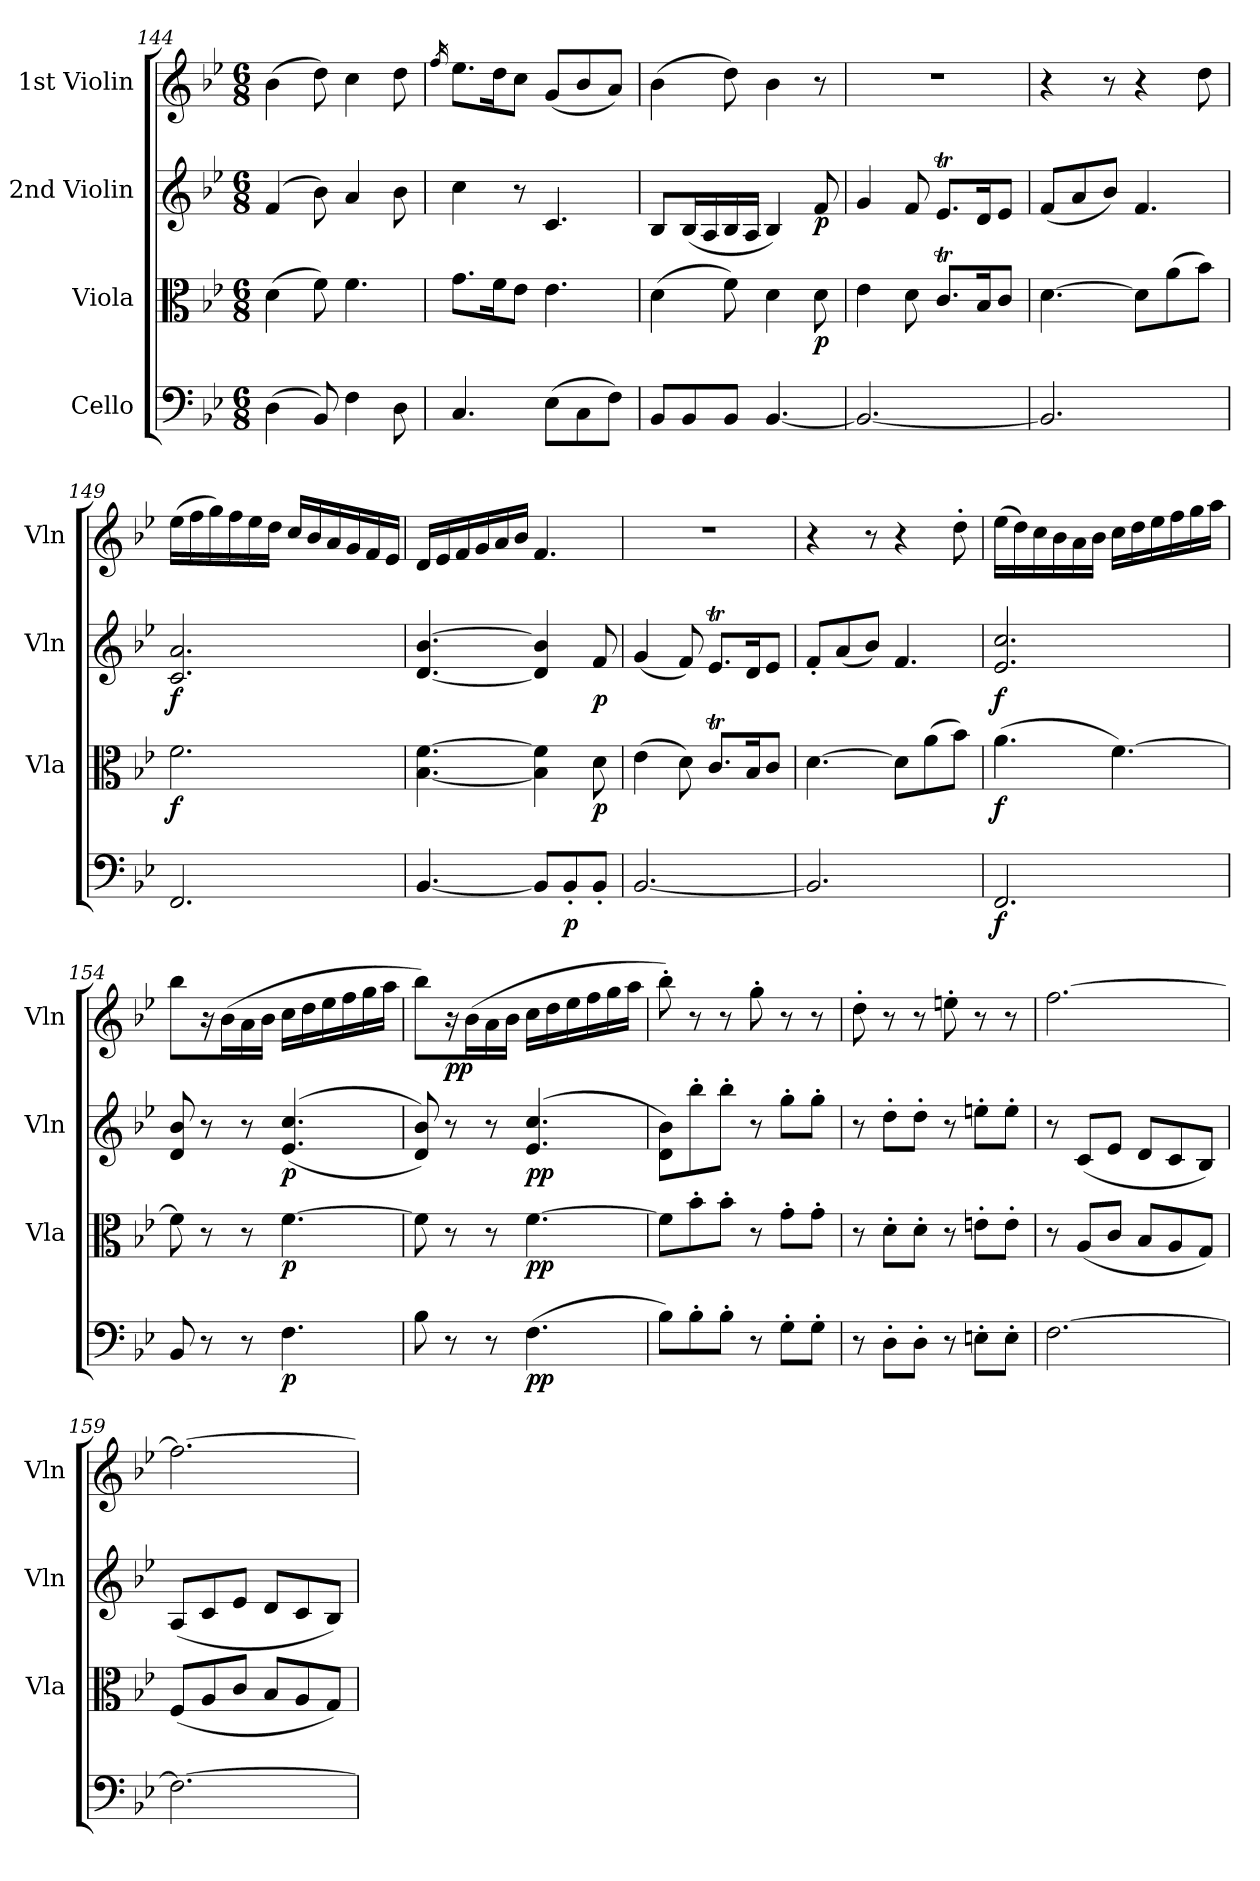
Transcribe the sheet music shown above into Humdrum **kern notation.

**kern	**dynam	**kern	**dynam	**kern	**dynam	**kern	**dynam
*part4	*part4	*part3	*part3	*part2	*part2	*part1	*part1
*staff4	*staff4	*staff3	*staff3	*staff2	*staff2	*staff1	*staff1
*I"Cello	*	*I"Viola	*	*I"2nd Violin	*	*I"1st Violin	*
*	*	*I'Vla	*	*I'Vln	*	*I'Vln	*
*clefF4	*	*clefC3	*	*clefG2	*	*clefG2	*
*k[b-e-]	*	*k[b-e-]	*	*k[b-e-]	*	*k[b-e-]	*
*B-:	*	*B-:	*	*B-:	*	*B-:	*
*M6/8	*	*M6/8	*	*M6/8	*	*M6/8	*
=144	=144	=144	=144	=144	=144	=144	=144
(4D\	.	(4d\	.	(4f/	.	(4b-\	.
8BB-/)	.	8f\)	.	8b-\)	.	8dd\)	.
4F\	.	4.f\	.	4a/	.	4cc\	.
8D\	.	.	.	8b-\	.	8dd\	.
=145	=145	=145	=145	=145	=145	=145	=145
.	.	.	.	.	.	16qff/	.
4.C/	.	8.g\L	.	4cc\	.	8.ee-\L	.
.	.	16f\k	.	.	.	16dd\k	.
.	.	8e-\J	.	8r	.	8cc\J	.
(8E-\L	.	4.e-\	.	4.c/	.	(8g/L	.
8C\	.	.	.	.	.	8b-/	.
8F\J)	.	.	.	.	.	8a/J)	.
=146	=146	=146	=146	=146	=146	=146	=146
8BB-/L	.	(4d\	.	8B-/L	.	(4b-\	.
8BB-/	.	.	.	(16B-/L	.	.	.
.	.	.	.	16A/	.	.	.
8BB-/J	.	8f\)	.	16B-/	.	8dd\)	.
.	.	.	.	16A/JJ	.	.	.
[4.BB-/	.	4d\	.	4B-/)	.	4b-\	.
!	!	!	!LO:DY:b	!	!LO:DY:b	!	!
.	.	8d\	p	8f/	p	8r	.
=147	=147	=147	=147	=147	=147	=147	=147
2.BB-/_	.	4e-\	.	4g/	.	2.r	.
.	.	8d\	.	8f/	.	.	.
.	.	8.cT/L	.	8.e-T/L	.	.	.
.	.	16B-/k	.	16d/k	.	.	.
.	.	8c/J	.	8e-/J	.	.	.
=148	=148	=148	=148	=148	=148	=148	=148
2.BB-/]	.	[4.d\	.	(8f/L	.	4r	.
.	.	.	.	8a/	.	.	.
.	.	.	.	8b-/J)	.	8r	.
.	.	8d\L]	.	4.f/	.	4r	.
.	.	(8a\	.	.	.	.	.
.	.	8b-\J)	.	.	.	8dd\	.
=149	=149	=149	=149	=149	=149	=149	=149
!	!	!	!LO:DY:b	!	!LO:DY:b	!	!
2.FF/	.	2.f\	f	2.c/ 2.a/	f	(16ee-\LL	.
.	.	.	.	.	.	16ff\	.
.	.	.	.	.	.	16gg\)	.
.	.	.	.	.	.	16ff\	.
.	.	.	.	.	.	16ee-\	.
.	.	.	.	.	.	16dd\JJ	.
.	.	.	.	.	.	16cc/LL	.
.	.	.	.	.	.	16b-/	.
.	.	.	.	.	.	16a/	.
.	.	.	.	.	.	16g/	.
.	.	.	.	.	.	16f/	.
.	.	.	.	.	.	16e-/JJ	.
=150	=150	=150	=150	=150	=150	=150	=150
[4.BB-/	.	[4.B-\ [4.f\	.	[4.d/ [4.b-/	.	16d/LL	.
.	.	.	.	.	.	16e-/	.
.	.	.	.	.	.	16f/	.
.	.	.	.	.	.	16g/	.
.	.	.	.	.	.	16a/	.
.	.	.	.	.	.	16b-/JJ	.
8BB-/L]	.	4B-\] 4f\]	.	4d/] 4b-/]	.	4.f/	.
!	!LO:DY:b	!	!	!	!	!	!
8BB-'</	p	.	.	.	.	.	.
!	!	!	!LO:DY:b	!	!LO:DY:b	!	!
8BB-'</J	.	8d\	p	8f/	p	.	.
=151	=151	=151	=151	=151	=151	=151	=151
[2.BB-/	.	(4e-\	.	(4g/	.	2.r	.
.	.	8d\)	.	8f/)	.	.	.
.	.	8.cT/L	.	8.e-T/L	.	.	.
.	.	16B-/k	.	16d/k	.	.	.
.	.	8c/J	.	8e-/J	.	.	.
=152	=152	=152	=152	=152	=152	=152	=152
2.BB-/]	.	[4.d\	.	8f'</L	.	4r	.
.	.	.	.	(8a/	.	.	.
.	.	.	.	8b-/J)	.	8r	.
.	.	8d\L]	.	4.f/	.	4r	.
.	.	(8a\	.	.	.	.	.
.	.	8b-\J)	.	.	.	8dd'>\	.
=153	=153	=153	=153	=153	=153	=153	=153
!	!LO:DY:b	!	!LO:DY:b	!	!LO:DY:b	!	!
2.FF/	f	(4.a\	f	2.e-/ 2.cc/	f	(16ee-\LL	.
.	.	.	.	.	.	16dd\)	.
.	.	.	.	.	.	16cc\	.
.	.	.	.	.	.	16b-\	.
.	.	.	.	.	.	16a\	.
.	.	.	.	.	.	16b-\JJ	.
.	.	[4.f\)	.	.	.	16cc\LL	.
.	.	.	.	.	.	16dd\	.
.	.	.	.	.	.	16ee-\	.
.	.	.	.	.	.	16ff\	.
.	.	.	.	.	.	16gg\	.
.	.	.	.	.	.	16aa\JJ	.
=154	=154	=154	=154	=154	=154	=154	=154
8BB-/	.	8f\]	.	8d/ 8b-/	.	8bb-\L	.
8r	.	8r	.	8r	.	16r	.
.	.	.	.	.	.	(16b-\L	.
8r	.	8r	.	8r	.	16a\	.
.	.	.	.	.	.	16b-\JJ	.
!	!LO:DY:b	!	!LO:DY:b	!	!LO:DY:b	!	!
4.F\	p	[4.f\	p	((4.e-/ 4.cc/	p	16cc\LL	.
.	.	.	.	.	.	16dd\	.
.	.	.	.	.	.	16ee-\	.
.	.	.	.	.	.	16ff\	.
.	.	.	.	.	.	16gg\	.
.	.	.	.	.	.	16aa\JJ	.
=155	=155	=155	=155	=155	=155	=155	=155
8B-\	.	8f\]	.	8d/ 8b-/))	.	8bb-\L)	.
!	!	!	!	!	!	!	!LO:DY:b
8r	.	8r	.	8r	.	16r	pp
.	.	.	.	.	.	(16b-\L	.
8r	.	8r	.	8r	.	16a\	.
.	.	.	.	.	.	16b-\JJ	.
!	!LO:DY:b	!	!LO:DY:b	!	!LO:DY:b	!	!
(4.F\	pp	[4.f\	pp	(4.e-/ 4.cc/	pp	16cc\LL	.
.	.	.	.	.	.	16dd\	.
.	.	.	.	.	.	16ee-\	.
.	.	.	.	.	.	16ff\	.
.	.	.	.	.	.	16gg\	.
.	.	.	.	.	.	16aa\JJ	.
=156	=156	=156	=156	=156	=156	=156	=156
8B-\L)	.	8f\L]	.	8d\ 8b-\L)	.	8bb-'>\)	.
8B-'>\	.	8b-'>\	.	8bb-'>\	.	8r	.
8B-'>\J	.	8b-'>\J	.	8bb-'>\J	.	8r	.
8r	.	8r	.	8r	.	8gg'>\	.
8G'>\L	.	8g'>\L	.	8gg'>\L	.	8r	.
8G'>\J	.	8g'>\J	.	8gg'>\J	.	8r	.
=157	=157	=157	=157	=157	=157	=157	=157
8r	.	8r	.	8r	.	8dd'>\	.
8D'>\L	.	8d'>\L	.	8dd'>\L	.	8r	.
8D'>\J	.	8d'>\J	.	8dd'>\J	.	8r	.
8r	.	8r	.	8r	.	8een'>\	.
8En'>\L	.	8en'>\L	.	8een'>\L	.	8r	.
8E'>\J	.	8e'>\J	.	8ee'>\J	.	8r	.
=158	=158	=158	=158	=158	=158	=158	=158
[2.F\	.	8r	.	8r	.	[2.ff\	.
.	.	(8A/L	.	(8c/L	.	.	.
.	.	8c/J	.	8e-/J	.	.	.
.	.	8B-/L	.	8d/L	.	.	.
.	.	8A/	.	8c/	.	.	.
.	.	8G/J)	.	8B-/J)	.	.	.
=159	=159	=159	=159	=159	=159	=159	=159
2.F\_	.	(8F/L	.	(8A/L	.	2.ff\_	.
.	.	8A/	.	8c/	.	.	.
.	.	8c/J	.	8e-/J	.	.	.
.	.	8B-/L	.	8d/L	.	.	.
.	.	8A/	.	8c/	.	.	.
.	.	8G/J)	.	8B-/J)	.	.	.
=	=	=	=	=	=	=	=
*-	*-	*-	*-	*-	*-	*-	*-
